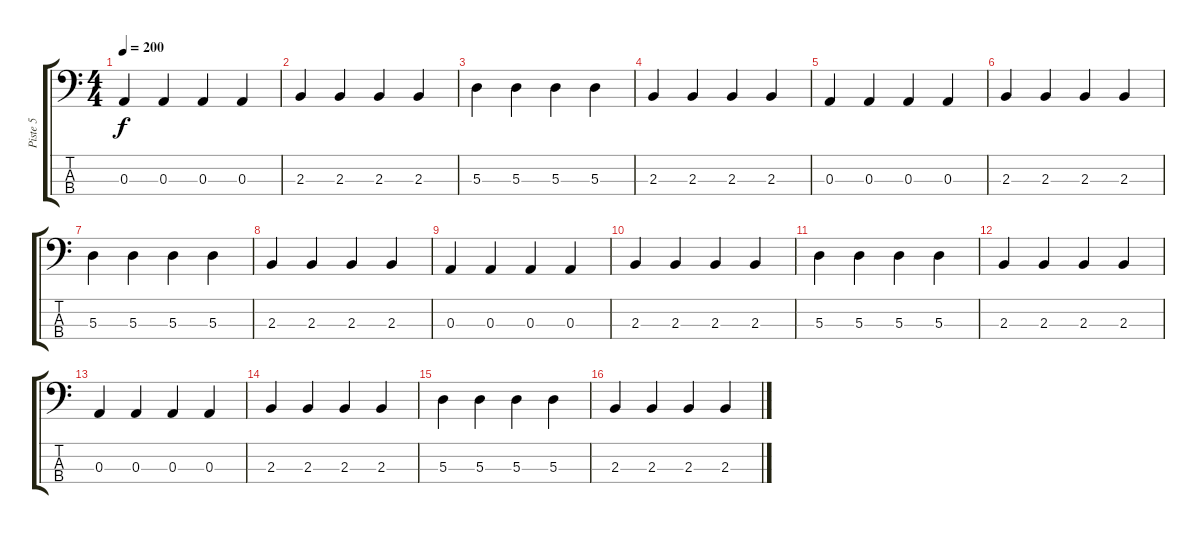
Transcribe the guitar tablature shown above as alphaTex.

\track ("Piste 5" "Piste 5") {instrument electricbassfinger}
\staff {score tabs}
\tuning (G2 D2 A1 E1) {hide}
\ts (4 4)
\tempo 200
\clef f4
\ks c
0.3.4{dy f} 0.3.4 0.3.4 0.3.4 |
2.3.4 2.3.4 2.3.4 2.3.4 |
5.3.4 5.3.4 5.3.4 5.3.4 |
2.3.4 2.3.4 2.3.4 2.3.4 |
0.3.4 0.3.4 0.3.4 0.3.4 |
2.3.4 2.3.4 2.3.4 2.3.4 |
5.3.4 5.3.4 5.3.4 5.3.4 |
2.3.4 2.3.4 2.3.4 2.3.4 |
0.3.4 0.3.4 0.3.4 0.3.4 |
2.3.4 2.3.4 2.3.4 2.3.4 |
5.3.4 5.3.4 5.3.4 5.3.4 |
2.3.4 2.3.4 2.3.4 2.3.4 |
0.3.4 0.3.4 0.3.4 0.3.4 |
2.3.4 2.3.4 2.3.4 2.3.4 |
5.3.4 5.3.4 5.3.4 5.3.4 |
2.3.4 2.3.4 2.3.4 2.3.4
